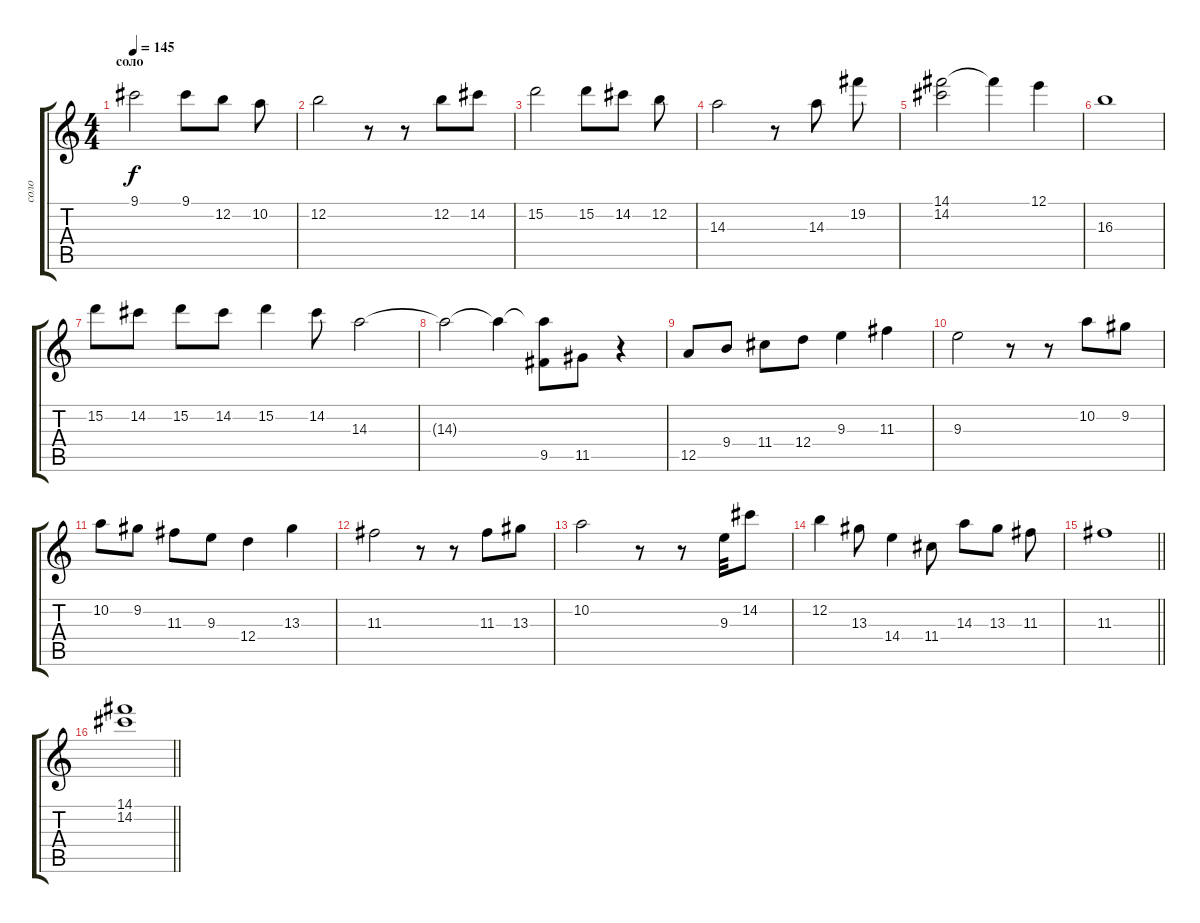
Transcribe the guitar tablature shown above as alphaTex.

\track ("соло" "соло") {instrument overdrivenguitar}
\staff {score tabs}
\tuning (E4 B3 G3 D3 A2 E2) {hide}
\ts (4 4)
\section ("" "соло")
\tempo 145
\clef g2
\ks c
9.1.2{dy f} 9.1.8 12.2.8 10.2.8 |
12.2.2 r.8 r.8 12.2.8 14.2.8 |
15.2.2 15.2.8 14.2.8 12.2.8 |
14.3.2 r.8 14.3.8 19.2.8 |
(14.1 14.2).2 14.1{t}.4 12.1.4 |
16.3.1 |
15.2.8 14.2.8 15.2.8 14.2.8 15.2.4 14.2.8 14.3.2 |
14.3{t}.2 14.3{t}.4 (14.3{t} 9.5).8 11.5.8 r.4 |
12.5.8 9.4.8 11.4.8 12.4.8 9.3.4 11.3.4 |
9.3.2 r.8 r.8 10.2.8 9.2.8 |
10.2.8 9.2.8 11.3.8 9.3.8 12.4.4 13.3.4 |
11.3.2 r.8 r.8 11.3.8 13.3.8 |
10.2.2 r.8 r.8 9.3.32 14.2.8 |
12.2.4 13.3.8 14.4.4 11.4.8 14.3.8 13.3.8 11.3.8 |
\barLineRight lightlight
11.3.1 |
\barLineRight lightlight
(14.1 14.2).1
